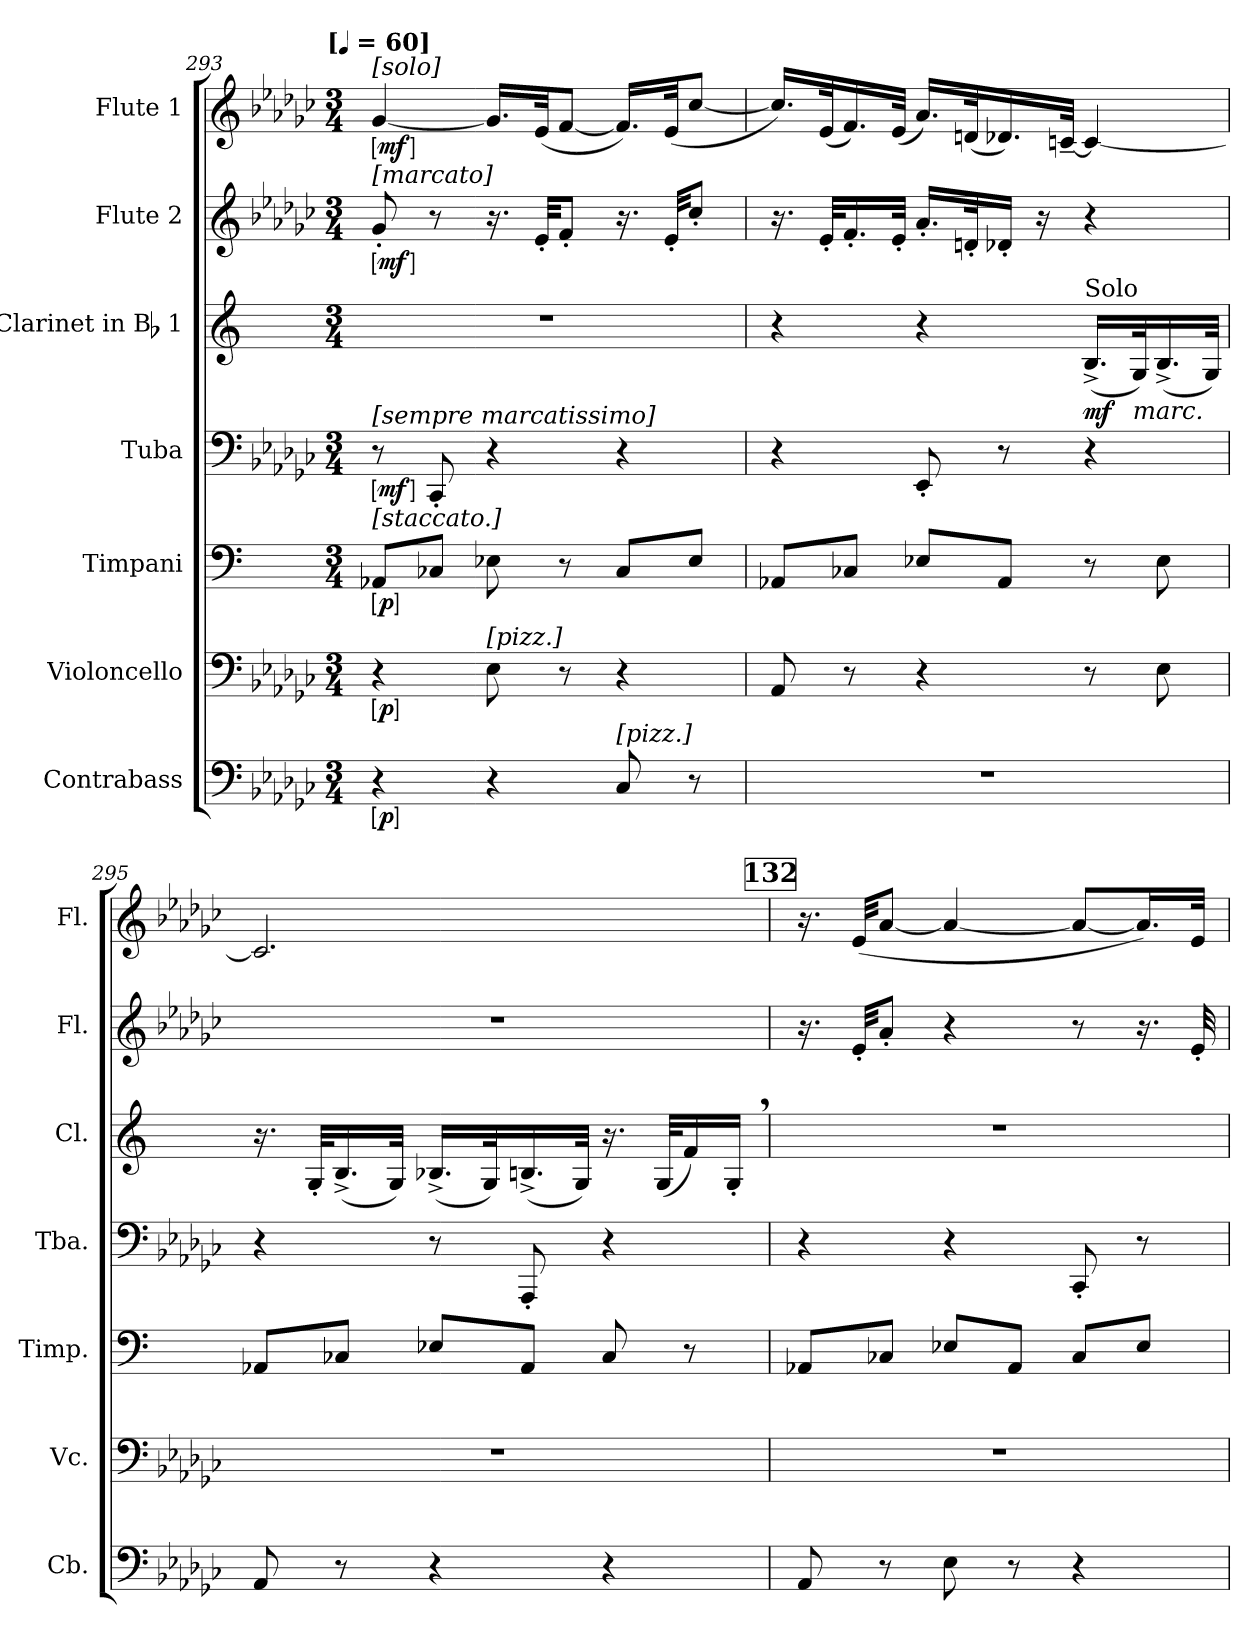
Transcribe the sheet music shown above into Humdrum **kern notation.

**kern	**dynam	**kern	**dynam	**kern	**dynam	**kern	**dynam	**kern	**dynam	**kern	**dynam	**kern	**dynam
*part7	*part7	*part6	*part6	*part5	*part5	*part4	*part4	*part3	*part3	*part2	*part2	*part1	*part1
*staff7	*staff7	*staff6	*staff6	*staff5	*staff5	*staff4	*staff4	*staff3	*staff3	*staff2	*staff2	*staff1	*staff1
*I"Contrabass	*	*I"Violoncello	*	*I"Timpani	*	*I"Tuba	*	*I"Clarinet in Bb 1	*	*I"Flute 2	*	*I"Flute 1	*
*I'Cb.	*	*I'Vc.	*	*I'Timp.	*	*I'Tba.	*	*I'Cl.	*	*I'Fl.	*	*I'Fl.	*
*clefF4	*	*clefF4	*	*clefF4	*	*clefF4	*	*clefG2	*	*clefG2	*	*clefG2	*
*ITrd7c12	*	*	*	*	*	*	*	*ITrd1c2	*	*	*	*	*
*k[b-e-a-d-g-c-]	*	*k[b-e-a-d-g-c-]	*	*k[]	*	*k[b-e-a-d-g-c-]	*	*k[b-e-]	*	*k[b-e-a-d-g-c-]	*	*k[b-e-a-d-g-c-]	*
*G-:	*	*G-:	*	*C:	*	*G-:	*	*	*	*G-:	*	*G-:	*
!!LO:TX:omd:t=[[quarter] = 60]
*M3/4	*	*M3/4	*	*M3/4	*	*M3/4	*	*M3/4	*	*M3/4	*	*M3/4	*
*MM60	*	*MM60	*	*MM60	*	*MM60	*	*MM60	*	*MM60	*	*MM60	*
=293	=293	=293	=293	=293	=293	=293	=293	=293	=293	=293	=293	=293	=293
!	!	!	!	!	!	!	!	!	!	!	!	!LO:TX:a:t=[solo]	!
!	!	!	!	!	!	!	!	!	!	!LO:TX:a:i:t=[marcato]	!	!	!
!	!	!	!	!	!	!LO:TX:a:i:t=[sempre marcatissimo]	!	!	!	!	!	!	!
!	!	!	!	!LO:TX:a:i:t=[staccato.]	!	!	!	!	!	!	!	!	!
!	!LO:DY:ed=brack	!	!LO:DY:ed=brack	!	!LO:DY:ed=brack	!	!LO:DY:ed=brack	!	!	!	!LO:DY:ed=brack	!	!LO:DY:ed=brack
4r	p	4r	p	8AA-XL	p	8r	mf	4%3r	.	8g-'	mf	[4g-	mf
.	.	.	.	8C-XJ	.	8CC-'	.	.	.	8r	.	.	.
!	!	!LO:TX:a:t=[pizz.]	!	!	!	!	!	!	!	!	!	!	!
4r	.	8E-	.	8E-X	.	4r	.	.	.	16.r	.	16.g-LL]	.
.	.	.	.	.	.	.	.	.	.	32e-'KKL	.	(32e-JK	.
.	.	8r	.	8r	.	.	.	.	.	8f'J	.	[8fJ	.
!LO:TX:a:t=[pizz.]	!	!	!	!	!	!	!	!	!	!	!	!	!
8CC-	.	4r	.	8C-/L	.	4r	.	.	.	16.r	.	16.fLL])	.
.	.	.	.	.	.	.	.	.	.	32e-'KKL	.	(32e-JK	.
8r	.	.	.	8E-J	.	.	.	.	.	8cc-'J	.	[8cc-J	.
=294	=294	=294	=294	=294	=294	=294	=294	=294	=294	=294	=294	=294	=294
4%3r	.	8AA-	.	8AA-XL	.	4r	.	4r	.	16.r	.	16.cc-LL])	.
.	.	.	.	.	.	.	.	.	.	32e-'KLL	.	(32e-K	.
.	.	8r	.	8C-XJ	.	.	.	.	.	16.f'	.	16.f)	.
.	.	.	.	.	.	.	.	.	.	32e-'JJk	.	(32e-JJk	.
.	.	4r	.	8E-XL	.	8EE-'	.	4r	.	16.a-'LL	.	16.a-LL)	.
.	.	.	.	.	.	.	.	.	.	32dn'K	.	(32dnK	.
.	.	.	.	8AA-J	.	8r	.	.	.	16d-X'JJ	.	16.d-X)	.
.	.	.	.	.	.	.	.	.	.	16r	.	.	.
.	.	.	.	.	.	.	.	.	.	.	.	[32cn~JJk	.
!	!	!	!	!	!	!	!	!LO:TX:a:t=Solo	!	!	!	!	!
!	!	!	!	!	!	!	!	!	!LO:DY:t=%s marc.	!	!	!	!
.	.	8r	.	8r	.	4r	.	(16.A^LL	mf	4r	.	4c_	.
.	.	.	.	.	.	.	.	32FK)	.	.	.	.	.
.	.	8E-	.	8E-	.	.	.	(16.A^	.	.	.	.	.
.	.	.	.	.	.	.	.	32FJJk)	.	.	.	.	.
=295	=295	=295	=295	=295	=295	=295	=295	=295	=295	=295	=295	=295	=295
8AAA-	.	4%3r	.	8AA-XL	.	4r	.	16.r	.	4%3r	.	2.cn]	.
.	.	.	.	.	.	.	.	32F'KLL	.	.	.	.	.
8r	.	.	.	8C-XJ	.	.	.	(16.A^	.	.	.	.	.
.	.	.	.	.	.	.	.	32FJJk)	.	.	.	.	.
4r	.	.	.	8E-XL	.	8r	.	(16.A-X^LL	.	.	.	.	.
.	.	.	.	.	.	.	.	32FK)	.	.	.	.	.
.	.	.	.	8AA-J	.	8AAA-'	.	(16.An^	.	.	.	.	.
.	.	.	.	.	.	.	.	32FJJk)	.	.	.	.	.
4r	.	.	.	8C-	.	4r	.	16.r	.	.	.	.	.
.	.	.	.	.	.	.	.	(32FKLL	.	.	.	.	.
.	.	.	.	8r	.	.	.	16e-)	.	.	.	.	.
.	.	.	.	.	.	.	.	16F',JJ	.	.	.	.	.
!!LO:REH:place=s1:t=132
=296	=296	=296	=296	=296	=296	=296	=296	=296	=296	=296	=296	=296	=296
8AAA-	.	4%3r	.	8AA-XL	.	4r	.	4%3r	.	16.r	.	16.r	.
.	.	.	.	.	.	.	.	.	.	32e-'KKL	.	(32e-KKL	.
8r	.	.	.	8C-XJ	.	.	.	.	.	8a-'J	.	[8a-J	.
8EE-	.	.	.	8E-XL	.	4r	.	.	.	4r	.	4a-_	.
8r	.	.	.	8AA-J	.	.	.	.	.	.	.	.	.
4r	.	.	.	8C-/L	.	8CC-'	.	.	.	8r	.	8a-L_	.
.	.	.	.	8E-J	.	8r	.	.	.	16.r	.	16.a-L])	.
.	.	.	.	.	.	.	.	.	.	32e-'	.	32e-JJk	.
=	=	=	=	=	=	=	=	=	=	=	=	=	=
*-	*-	*-	*-	*-	*-	*-	*-	*-	*-	*-	*-	*-	*-
